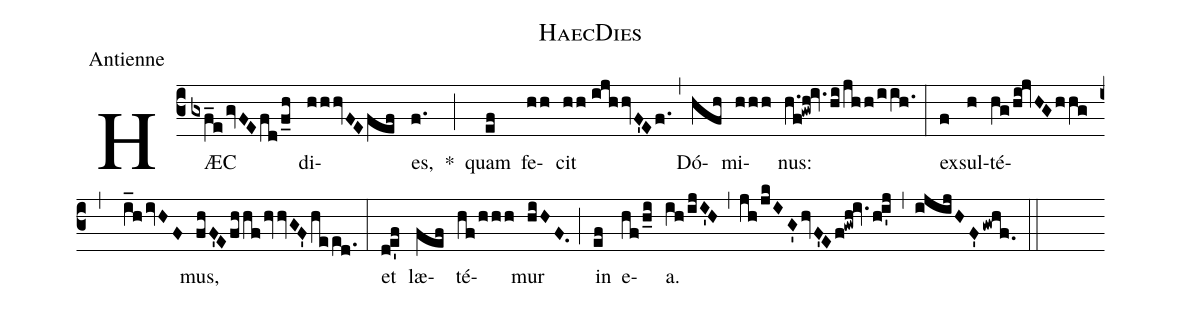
name:HaecDies;
office-part:Antienne;
%%
(c3) HÆC(gxf_e!/gvFEfd!/f_h) di(hhhvFEfef)()es,(f.) *(;)
quam(ef) fe(hh)cit(hh!//ijhhvF'Ef.) (,)
Dó(hfh)mi(hhh)nus:(h.f!gwh!iv.hi!/jhh!/iih.) (:)
ex(f)sul(h)té(hg!/hi!jvHG!/hhg , i_h!/ivHF)mus,(fhF'EfhhfhvvGF'heed.) (:)
et(d!e'f) læ(fef)té(hf!/hhh)mur(hiHF.) (;)
in(ef) e(hf!/h_i)a.(ih!/ijI'H,jh!/jkIG'hvF'Ef!gwh!iv.!/h!i'j) (,)
(ijijHF'gwhf.) (::)
